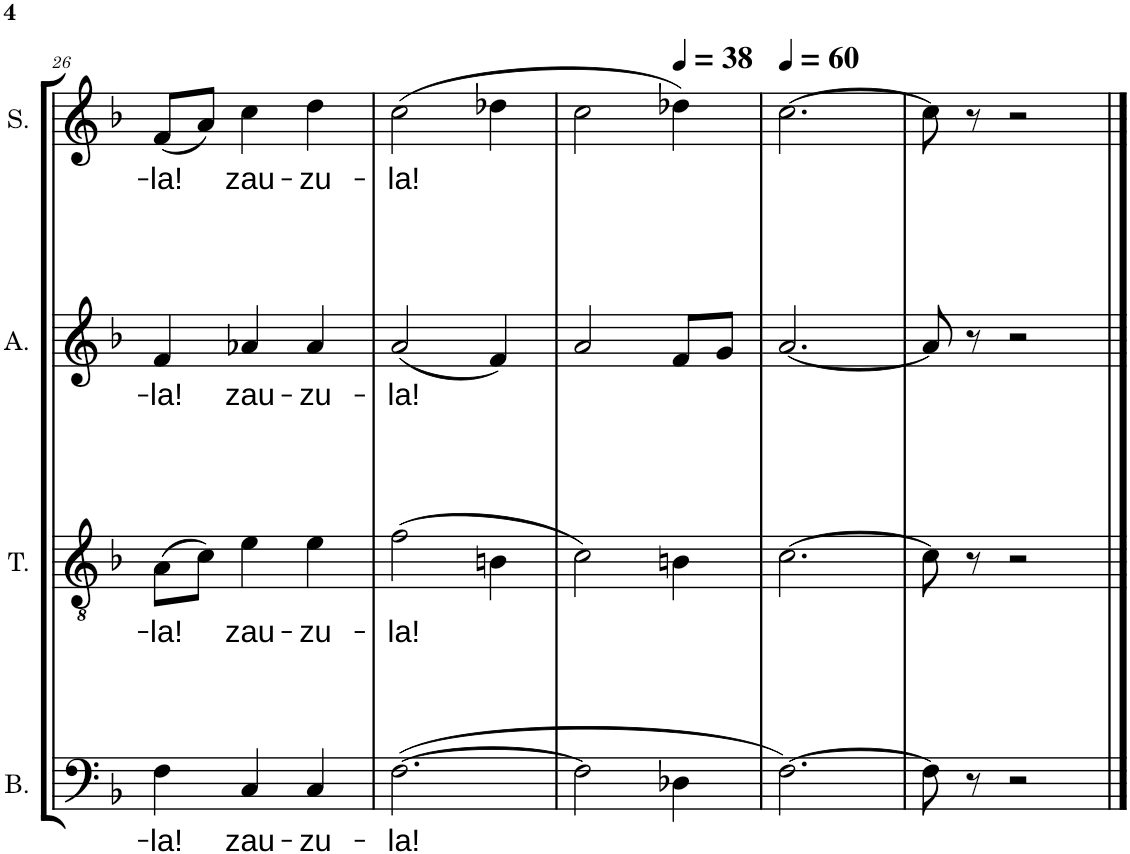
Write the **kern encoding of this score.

**kern	**text	**kern	**text	**kern	**text	**kern	**text
*part4	*part4	*part3	*part3	*part2	*part2	*part1	*part1
*staff4	*staff4	*staff3	*staff3	*staff2	*staff2	*staff1	*staff1
*I"Basse	*	*I"Ténor	*	*I"Alto	*	*I"Soprano	*
*I'B.	*	*I'T.	*	*I'A.	*	*I'S.	*
!!LO:PB:g=z
*clefF4	*	*clefGv2	*	*clefG2	*	*clefG2	*
*k[b-]	*	*k[b-]	*	*k[b-]	*	*k[b-]	*
*M3/4	*	*M3/4	*	*M3/4	*	*M3/4	*
=26	=26	=26	=26	=26	=26	=26	=26
!	!LO:LY:b	!	!LO:LY:b	!	!LO:LY:b	!	!LO:LY:b
4F\	-la!	(8A\L	-la!	4f/	-la!	(8f/L	-la!
.	.	8c\J)	.	.	.	8a/J)	.
!	!LO:LY:b	!	!LO:LY:b	!	!LO:LY:b	!	!LO:LY:b
4C/	zau-	4e\	zau-	4a-X/	zau-	4cc\	zau-
!	!LO:LY:b	!	!LO:LY:b	!	!LO:LY:b	!	!LO:LY:b
4C/	-zu-	4e\	-zu-	4a-/	-zu-	4dd\	-zu-
=27	=27	=27	=27	=27	=27	=27	=27
!	!LO:LY:b	!	!LO:LY:b	!	!LO:LY:b	!	!LO:LY:b
([2.F\	-la!	(2f\	-la!	(2a/	-la!	(2cc\	-la!
.	.	4Bn\	.	4f/)	.	4dd-X\	.
=28	=28	=28	=28	=28	=28	=28	=28
2F\]	.	2c\)	.	2a/	.	2cc\	.
*	*	*	*	*	*	*MM38	*
4D-X\	.	4Bn\	.	8f/L	.	4dd-X\)	.
.	.	.	.	8g/J	.	.	.
=29	=29	=29	=29	=29	=29	=29	=29
*	*	*	*	*	*	*MM60	*
[2.F\)	.	[2.c\	.	[2.a/	.	[2.cc\	.
=30	=30	=30	=30	=30	=30	=30	=30
8F\]	.	8c\]	.	8a/]	.	8cc\]	.
8r	.	8r	.	8r	.	8r	.
2r	.	2r	.	2r	.	2r	.
==	==	==	==	==	==	==	==
*-	*-	*-	*-	*-	*-	*-	*-
